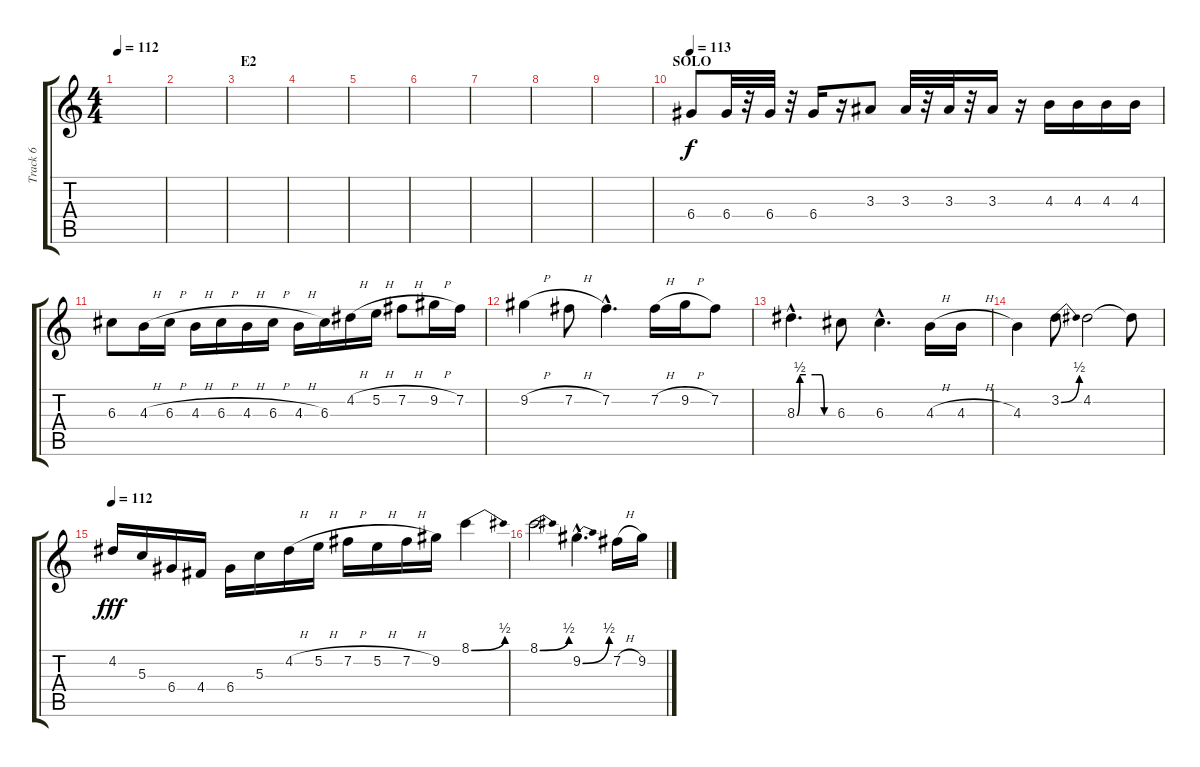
\track ("Track 6" "Track 6") {instrument overdrivenguitar}
\staff {score tabs}
\tuning (E4 B3 G3 D3 A2 E2) {hide}
\ts (4 4)
\tempo 112
\clef g2
\ks c
|
|
\section ("" "E2")
|
|
|
|
|
|
|
\section ("" "SOLO")
\tempo 113
6.4.8 6.4.32 r.32 6.4.32 r.32 6.4.16 r.16 3.3.8 3.3.32 r.32 3.3.32 r.32 3.3.16 r.16 4.3.16 4.3.16 4.3.16 4.3.16 |
6.3.8 4.3{h}.16 6.3{h}.16 4.3{h}.16 6.3{h}.16 4.3{h}.16 6.3{h}.16 4.3{h}.16 6.3.16 4.2{h}.16 5.2{h}.16 7.2{h}.8 9.2{h}.16 7.2.16 |
9.2{h}.4 7.2{h}.8 7.2{hac}.4{d} 7.2{h}.16 9.2{h}.16 7.2.8 |
8.3{be (custom 0 0 5 2 15 2 30 2 40 2 45 0 60 0) hac}.4{d} 6.3.8 6.3{hac}.4{d} 4.3{h}.16 4.3{h}.16 |
4.3.4 3.2{be (bend 0 0 60 2)}.8 4.2.2 4.2{t}.8{dy f} |
\tempo 112
4.2.16{dy fff} 5.3.16 6.4.16 4.4.16 6.4.16 5.3.16 4.2{h}.16 5.2{h}.16 7.2{h}.16 5.2{h}.16 7.2{h}.16 9.2.16 8.1{be (bend 0 0 60 2)}.4 |
8.1{be (bend 0 0 60 2)}.2 9.2{be (bend 0 0 60 2) hac}.4{d} 7.2{h}.16 9.2{h}.16
